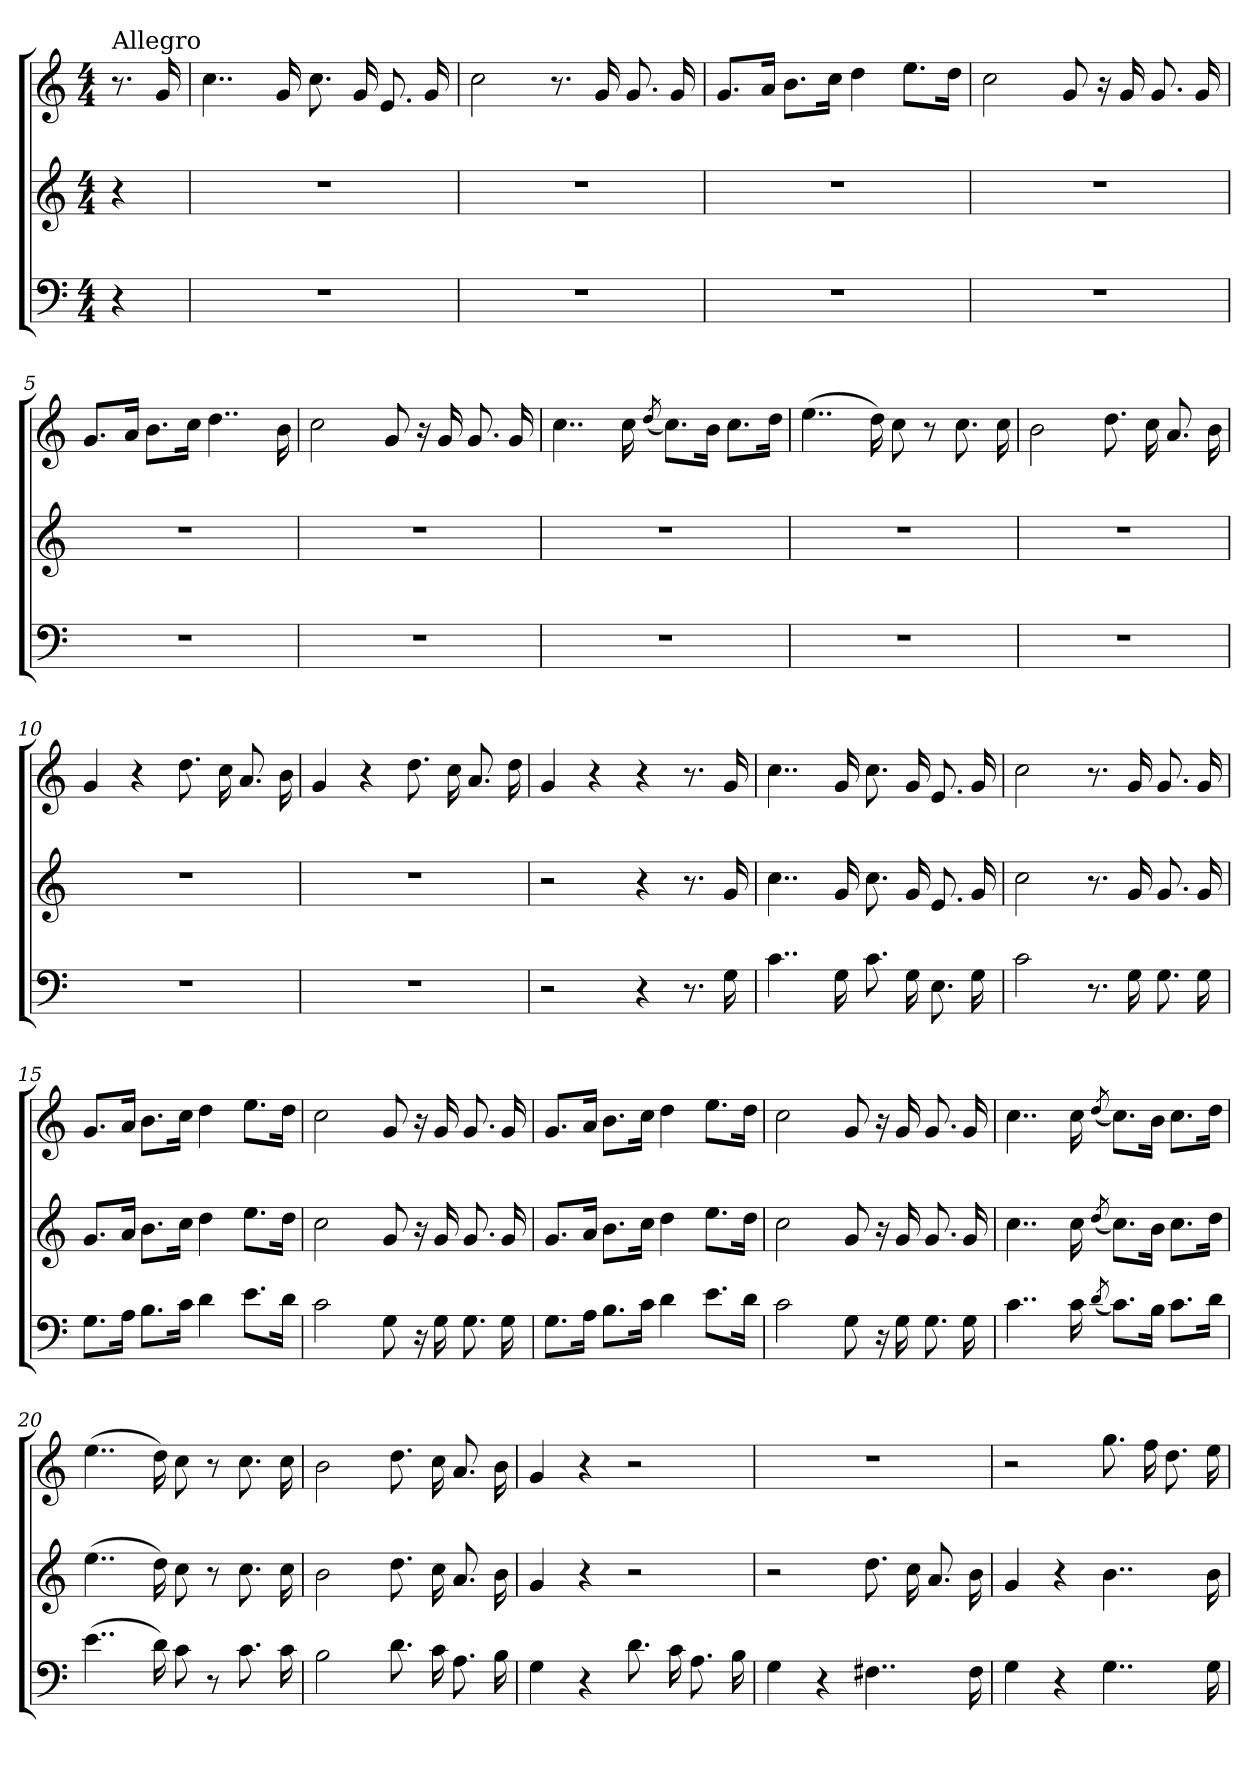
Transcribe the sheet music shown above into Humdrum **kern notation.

**kern	**kern	**kern
*part3	*part2	*part1
*staff3	*staff2	*staff1
*clefF4	*clefG2	*clefG2
*k[]	*k[]	*k[]
*C:	*C:	*C:
*M4/4	*M4/4	*M4/4
=	=	=
!	!	!LO:TX:a:t=Allegro
4r	4r	8.r
.	.	16g/
=1	=1	=1
1r	1r	4..cc\
.	.	16g/
.	.	8.cc\
.	.	16g/
.	.	8.e/
.	.	16g/
=2	=2	=2
1r	1r	2cc\
.	.	8.r
.	.	16g/
.	.	8.g/
.	.	16g/
=3	=3	=3
1r	1r	8.g/L
.	.	16a/Jk
.	.	8.b\L
.	.	16cc\Jk
.	.	4dd\
.	.	8.ee\L
.	.	16dd\Jk
!!LO:LB:g=z
=4	=4	=4
1r	1r	2cc\
.	.	8g/
.	.	16r
.	.	16g/
.	.	8.g/
.	.	16g/
=5	=5	=5
1r	1r	8.g/L
.	.	16a/Jk
.	.	8.b\L
.	.	16cc\Jk
.	.	4..dd\
.	.	16b\
=6	=6	=6
1r	1r	2cc\
.	.	8g/
.	.	16r
.	.	16g/
.	.	8.g/
.	.	16g/
=7	=7	=7
1r	1r	4..cc\
.	.	16cc\
.	.	(<8qdd/
.	.	8.cc\L)
.	.	16b\Jk
.	.	8.cc\L
.	.	16dd\Jk
=8	=8	=8
1r	1r	(>4..ee\
.	.	16dd\)
.	.	8cc\
.	.	8r
.	.	8.cc\
.	.	16cc\
!!LO:LB:g=z
=9	=9	=9
1r	1r	2b\
.	.	8.dd\
.	.	16cc\
.	.	8.a/
.	.	16b\
=10	=10	=10
1r	1r	4g/
.	.	4r
.	.	8.dd\
.	.	16cc\
.	.	8.a/
.	.	16b\
=11	=11	=11
1r	1r	4g/
.	.	4r
.	.	8.dd\
.	.	16cc\
.	.	8.a/
.	.	16dd\
=12	=12	=12
2r	2r	4g/
.	.	4r
4r	4r	4r
8.r	8.r	8.r
16G\	16g/	16g/
=13	=13	=13
4..c\	4..cc\	4..cc\
16G\	16g/	16g/
8.c\	8.cc\	8.cc\
16G\	16g/	16g/
8.E\	8.e/	8.e/
16G\	16g/	16g/
!!LO:PB:g=z
=14	=14	=14
2c\	2cc\	2cc\
8.r	8.r	8.r
16G\	16g/	16g/
8.G\	8.g/	8.g/
16G\	16g/	16g/
=15	=15	=15
8.G\L	8.g/L	8.g/L
16A\Jk	16a/Jk	16a/Jk
8.B\L	8.b\L	8.b\L
16c\Jk	16cc\Jk	16cc\Jk
4d\	4dd\	4dd\
8.e\L	8.ee\L	8.ee\L
16d\Jk	16dd\Jk	16dd\Jk
=16	=16	=16
2c\	2cc\	2cc\
8G\	8g/	8g/
16r	16r	16r
16G\	16g/	16g/
8.G\	8.g/	8.g/
16G\	16g/	16g/
=17	=17	=17
8.G\L	8.g/L	8.g/L
16A\Jk	16a/Jk	16a/Jk
8.B\L	8.b\L	8.b\L
16c\Jk	16cc\Jk	16cc\Jk
4d\	4dd\	4dd\
8.e\L	8.ee\L	8.ee\L
16d\Jk	16dd\Jk	16dd\Jk
!!LO:LB:g=z
=18	=18	=18
2c\	2cc\	2cc\
8G\	8g/	8g/
16r	16r	16r
16G\	16g/	16g/
8.G\	8.g/	8.g/
16G\	16g/	16g/
=19	=19	=19
4..c\	4..cc\	4..cc\
16c\	16cc\	16cc\
(<8qd/	(<8qdd/	(<8qdd/
8.c\L)	8.cc\L)	8.cc\L)
16B\Jk	16b\Jk	16b\Jk
8.c\L	8.cc\L	8.cc\L
16d\Jk	16dd\Jk	16dd\Jk
=20	=20	=20
(>4..e\	(>4..ee\	(>4..ee\
16d\)	16dd\)	16dd\)
8c\	8cc\	8cc\
8r	8r	8r
8.c\	8.cc\	8.cc\
16c\	16cc\	16cc\
=21	=21	=21
2B\	2b\	2b\
8.d\	8.dd\	8.dd\
16c\	16cc\	16cc\
8.A\	8.a/	8.a/
16B\	16b\	16b\
=22	=22	=22
4G\	4g/	4g/
4r	4r	4r
8.d\	2r	2r
16c\	.	.
8.A\	.	.
16B\	.	.
!!LO:LB:g=z
=23	=23	=23
4G\	2r	1r
4r	.	.
4..F#X\	8.dd\	.
.	16cc\	.
.	8.a/	.
16F#\	16b\	.
=24	=24	=24
4G\	4g/	2r
4r	4r	.
4..G\	4..b\	8.gg\
.	.	16ff\
.	.	8.dd\
16G\	16b\	16ee\
=	=	=
*-	*-	*-
